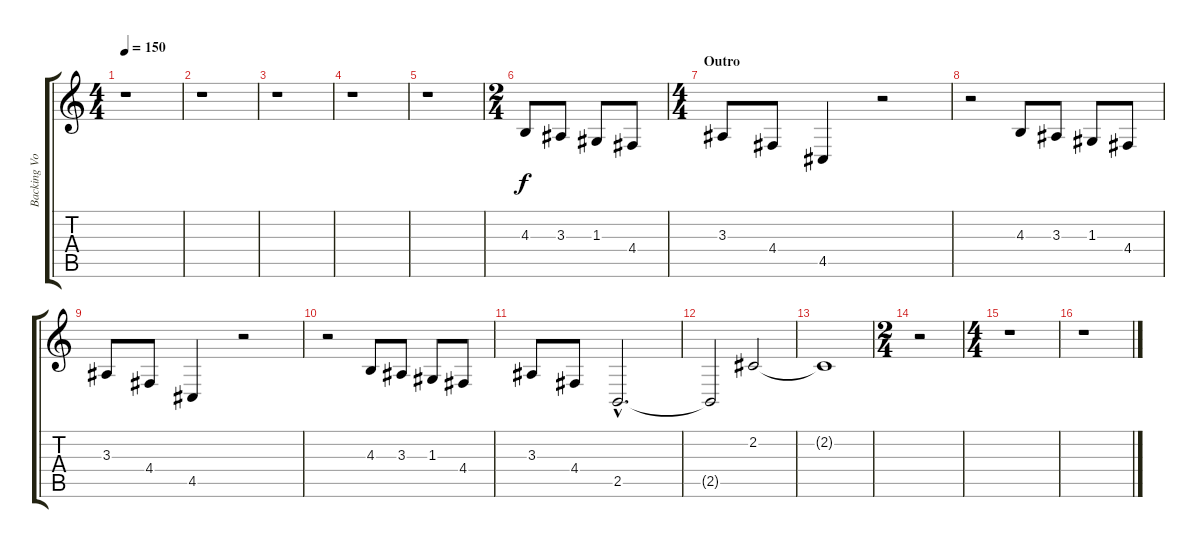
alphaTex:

\track ("Backing Vox" "Backing Vo") {instrument tenorsax}
\staff {score tabs}
\tuning (E4 B3 G3 D3 A2 E2) {hide}
\ts (4 4)
\tempo 150
\clef g2
\ks c
r.1{dy f} |
r.1 |
r.1 |
r.1 |
r.1 |
\ts (2 4)
4.3.8 3.3.8 1.3.8 4.4.8 |
\ts (4 4)
\section ("" "Outro")
3.3.8 4.4.8 4.5.4 r.2 |
r.2 4.3.8 3.3.8 1.3.8 4.4.8 |
3.3.8 4.4.8 4.5.4 r.2 |
r.2 4.3.8 3.3.8 1.3.8 4.4.8 |
3.3.8 4.4.8 2.5{hac}.2{d} |
2.5{t}.2 2.2.2 |
2.2{t}.1 |
\ts (2 4)
r.2 |
\ts (4 4)
r.1 |
r.1
